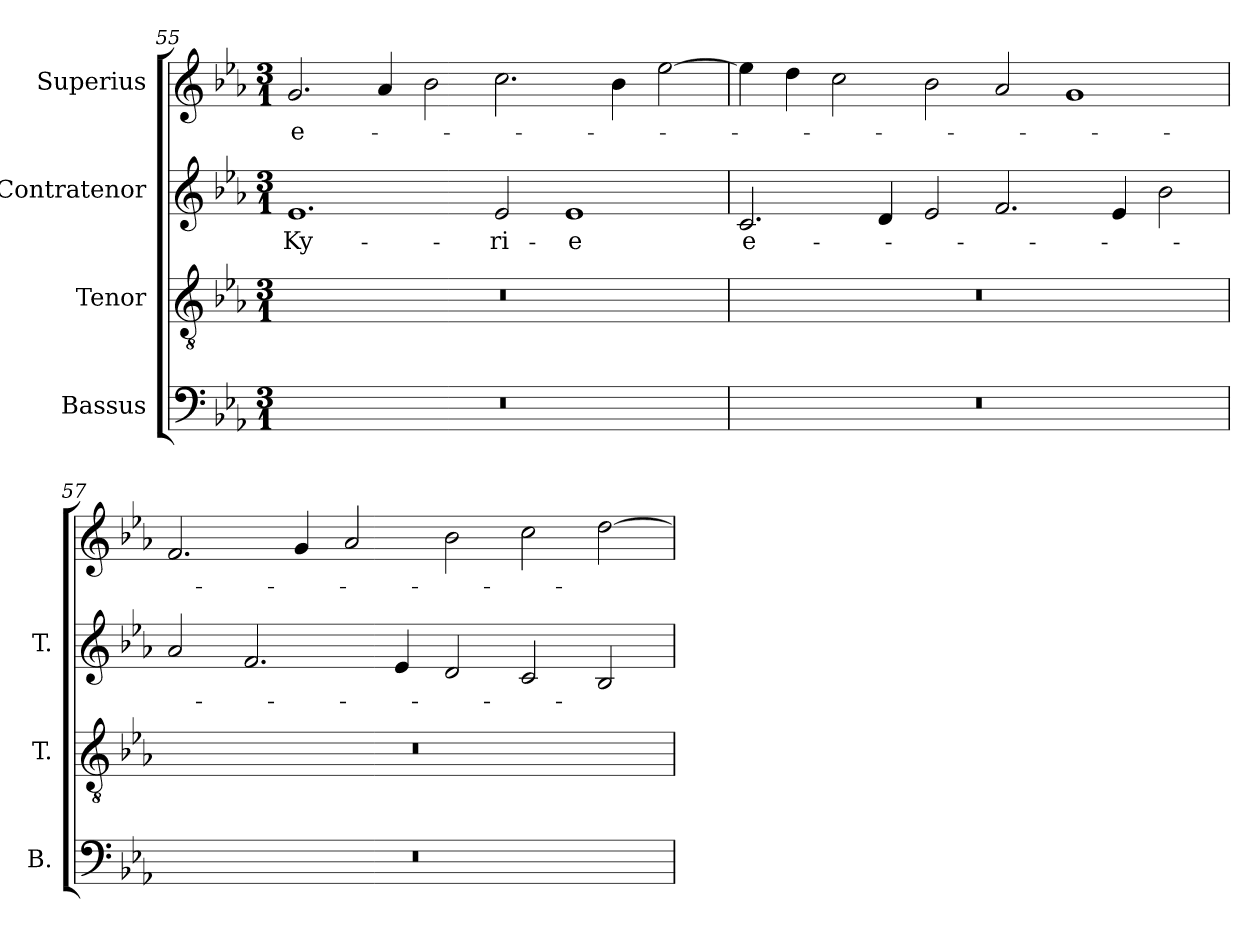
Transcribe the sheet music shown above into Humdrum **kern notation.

**kern	**kern	**kern	**text	**kern	**text
*part4	*part3	*part2	*part2	*part1	*part1
*staff4	*staff3	*staff2	*staff2	*staff1	*staff1
*I"Bassus	*I"Tenor	*I"Contratenor	*	*I"Superius	*
*I'B.	*I'T.	*I'T.	*	*	*
*clefF4	*clefGv2	*clefG2	*	*clefG2	*
*	*ITrd7c12	*ITrd7c12	*	*	*
*k[b-e-a-]	*k[b-e-a-]	*k[b-e-a-]	*	*k[b-e-a-]	*
*E-:	*E-:	*E-:	*	*E-:	*
*M3/1	*M3/1	*M3/1	*	*M3/1	*
=55	=55	=55	=55	=55	=55
!LO:N:vis=1	!LO:N:vis=1	!	!	!	!
!	!	!	!LO:LY:b:color=#000000	!	!
!	!	!	!	!	!LO:LY:b:color=#000000
0.r	0.r	1.E-i	Ky-	2.gi/	e-
.	.	.	.	4a-i/	.
.	.	.	.	2b-i\	.
!	!	!	!LO:LY:b:color=#000000	!	!
.	.	2E-i/	-ri-	2.cci\	.
!	!	!	!LO:LY:b:color=#000000	!	!
.	.	1E-i	-e	.	.
.	.	.	.	4b-i\	.
.	.	.	.	[>2ee-i\	.
=56	=56	=56	=56	=56	=56
!LO:N:vis=1	!LO:N:vis=1	!	!	!	!
!	!	!	!LO:LY:b:color=#000000	!	!
0.r	0.r	2.Ci/	e-	4ee-i\]	.
.	.	.	.	4ddi\	.
.	.	.	.	2cci\	.
.	.	4Di/	.	.	.
.	.	2E-i/	.	2b-i\	.
.	.	2.Fi/	.	2a-i/	.
.	.	.	.	1gi	.
.	.	4E-i/	.	.	.
.	.	2B-i\	.	.	.
=57	=57	=57	=57	=57	=57
!LO:N:vis=1	!LO:N:vis=1	!	!	!	!
0.r	0.r	2A-i/	.	2.fi/	.
.	.	2.Fi/	.	.	.
.	.	.	.	4gi/	.
.	.	.	.	2a-i/	.
.	.	4E-i/	.	.	.
.	.	2Di/	.	2b-i\	.
.	.	2Ci/	.	2cci\	.
.	.	2BB-i/	.	[>2ddi\	.
=	=	=	=	=	=
*-	*-	*-	*-	*-	*-
